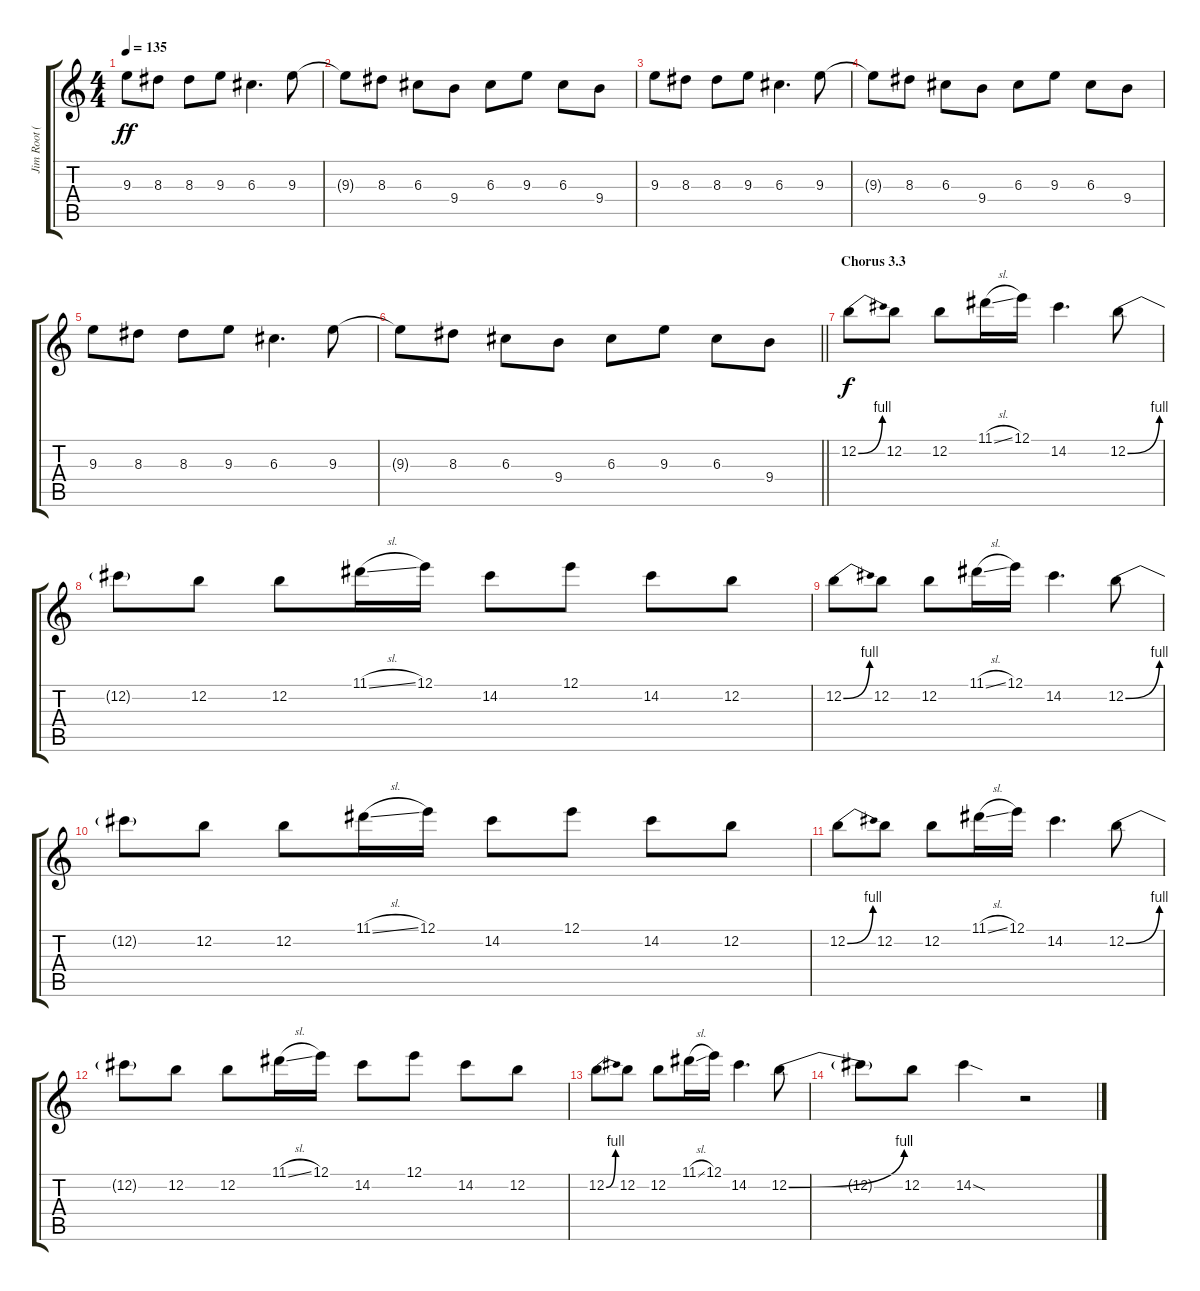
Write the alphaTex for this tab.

\track ("Jim Root (Solo)" "Jim Root (") {instrument overdrivenguitar}
\staff {score tabs}
\tuning (E4 B3 G3 D3 A2 E2) {hide}
\ts (4 4)
\tempo 135
\clef g2
\ks c
9.3.8{dy ff} 8.3.8 8.3.8 9.3.8 6.3.4{d} 9.3.8 |
9.3{t}.8 8.3.8 6.3.8 9.4.8 6.3.8 9.3.8 6.3.8 9.4.8 |
9.3.8 8.3.8 8.3.8 9.3.8 6.3.4{d} 9.3.8 |
9.3{t}.8 8.3.8 6.3.8 9.4.8 6.3.8 9.3.8 6.3.8 9.4.8 |
9.3.8 8.3.8 8.3.8 9.3.8 6.3.4{d} 9.3.8 |
\barLineRight lightlight
9.3{t}.8 8.3.8 6.3.8 9.4.8 6.3.8 9.3.8 6.3.8 9.4.8 |
\section ("" "Chorus 3.3")
12.2{be (bend 0 0 60 4)}.8{dy f volume 11} 12.2.8 12.2.8 11.1{sl}.16 12.1.16 14.2.4{d} 12.2{be (bend 0 0 60 4)}.8 |
12.2{t}.8 12.2.8 12.2.8 11.1{sl}.16 12.1.16 14.2.8 12.1.8 14.2.8 12.2.8 |
12.2{be (bend 0 0 60 4)}.8 12.2.8 12.2.8 11.1{sl}.16 12.1.16 14.2.4{d} 12.2{be (bend 0 0 60 4)}.8 |
12.2{t}.8 12.2.8 12.2.8 11.1{sl}.16 12.1.16 14.2.8 12.1.8 14.2.8 12.2.8 |
12.2{be (bend 0 0 60 4)}.8 12.2.8 12.2.8 11.1{sl}.16 12.1.16 14.2.4{d} 12.2{be (bend 0 0 60 4)}.8 |
12.2{t}.8 12.2.8 12.2.8 11.1{sl}.16 12.1.16 14.2.8 12.1.8 14.2.8 12.2.8 |
12.2{be (bend 0 0 60 4)}.8 12.2.8 12.2.8 11.1{sl}.16 12.1.16 14.2.4{d} 12.2{be (bend 0 0 60 4)}.8 |
12.2{t}.8 12.2.8 14.2{sod}.4 r.2
